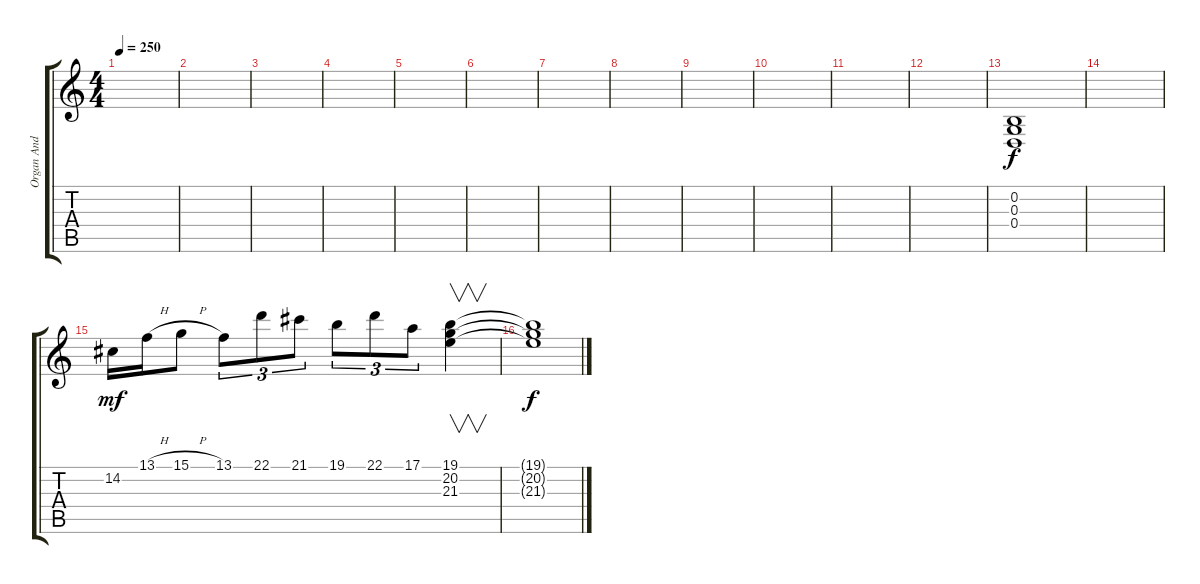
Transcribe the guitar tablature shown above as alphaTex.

\track ("Organ And String" "Organ And ") {instrument churchorgan}
\staff {score tabs}
\tuning (E4 B3 G3 D3 A2 E2) {hide}
\ts (4 4)
\tempo 250
\clef g2
\ks c
|
|
|
|
|
|
|
|
|
|
|
|
(0.2 0.3 0.4).1 |
|
14.2.16{dy mf volume 6 instrument synthbass2} 13.1{h}.16 15.1{h}.8 13.1.8{tu (3 2)} 22.1.8{tu (3 2)} 21.1.8{tu (3 2)} 19.1.8{tu (3 2)} 22.1.8{tu (3 2)} 17.1.8{tu (3 2)} (19.1 20.2 21.3).4{v} |
(19.1{t} 20.2{t} 21.3{t}).1{dy f}
